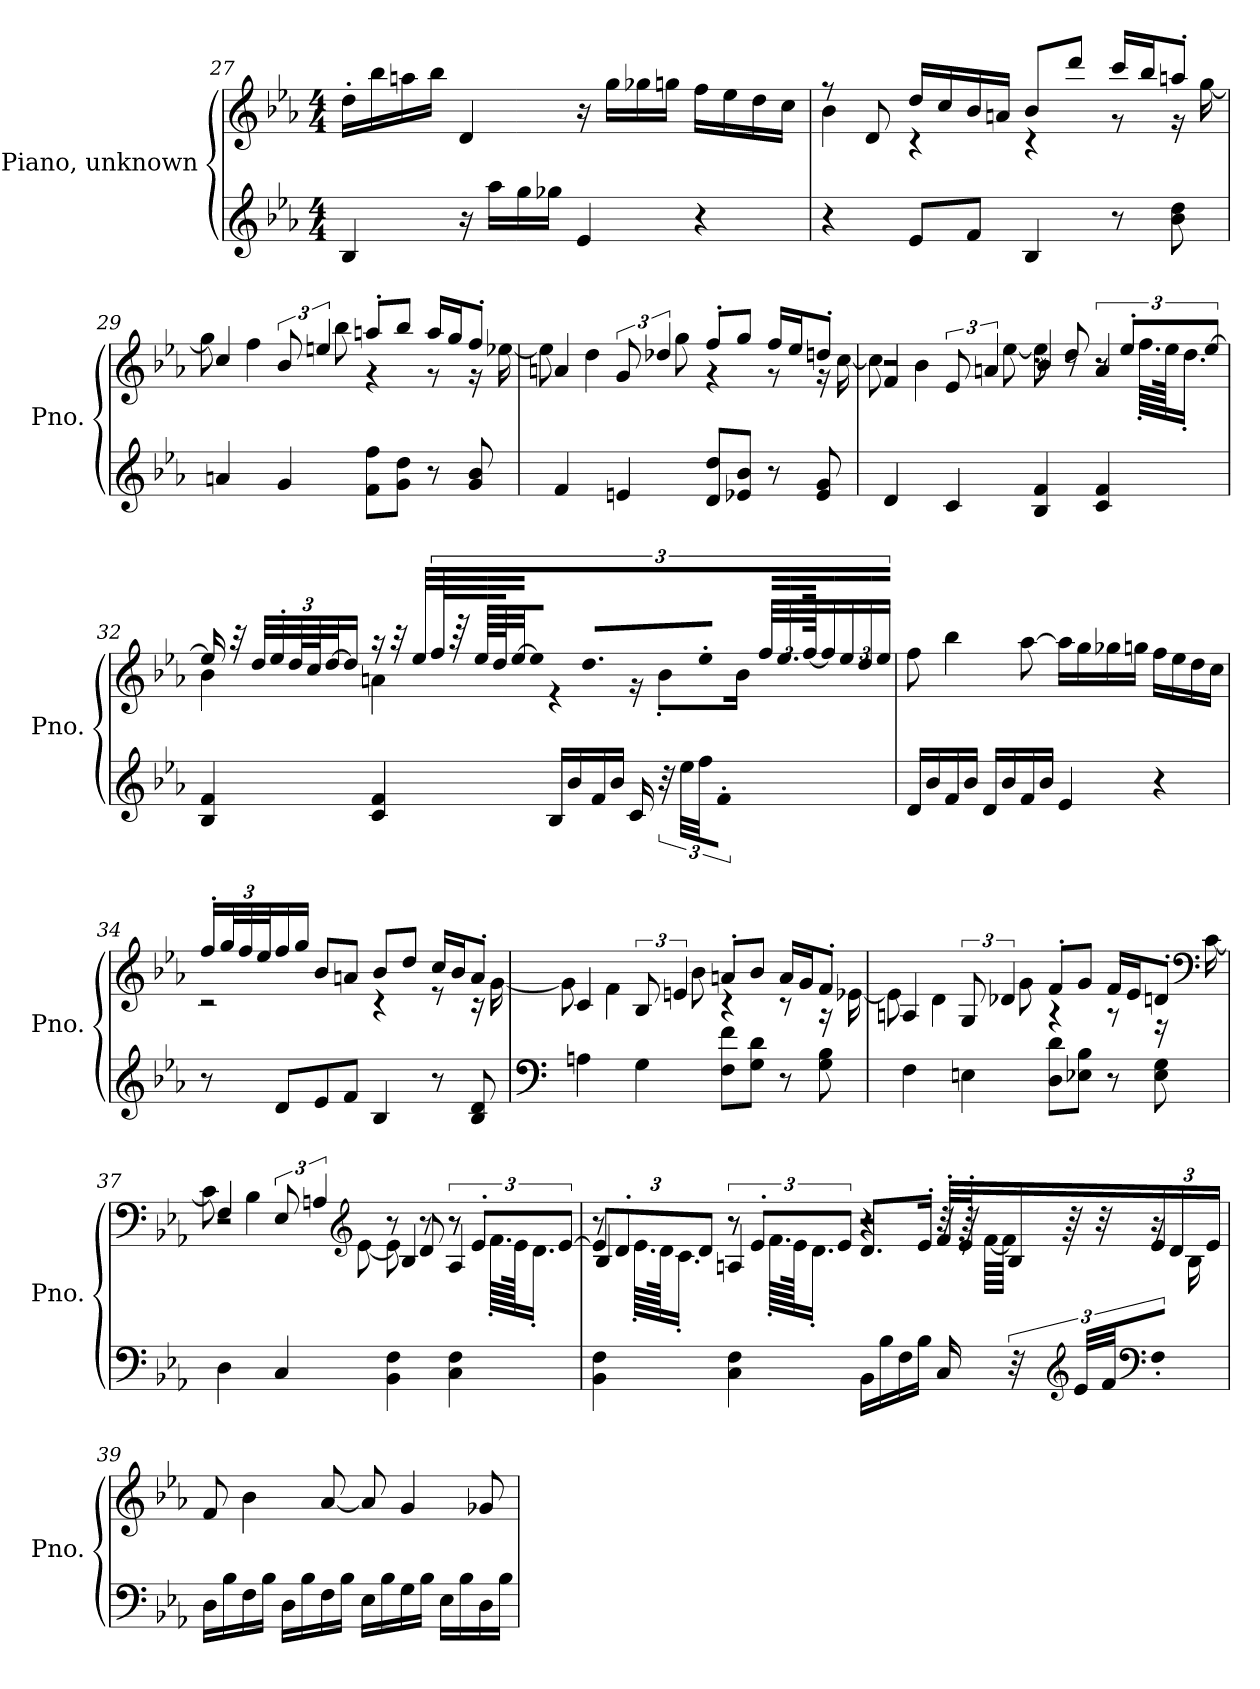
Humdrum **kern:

**kern	**kern
*part1	*part1
*staff2	*staff1
*I"Piano, unknown	*
*I'Pno.	*
!!LO:LB:g=z
*clefG2	*clefG2
*k[b-e-a-]	*k[b-e-a-]
*M4/4	*M4/4
=27	=27
4B-/	16dd'\LL
.	16bb-\
.	16aan\
.	16bb-\JJ
16r	4d/
16aa-\LL	.
16gg\	.
16gg-X\JJ	.
4e-/	16r
.	16gg\LL
.	16gg-X\
.	16ggn\JJ
4r	16ff\LL
.	16ee-\
.	16dd\
.	16cc\JJ
=28	=28
*	*^
4r	8r	4b-\
.	8d/	.
8e-/L	16dd/LL	4r
.	16cc/	.
8f/J	16b-/	.
.	16an/JJ	.
4B-/	8b-/L	4r
.	8ddd/J	.
8r	16ccc/LL	8r
.	16bb-/J	.
8b-\ 8dd\	8aan'/J	16r
.	.	[16gg\
!!LO:LB:g=z	!!
=29	=29	=29
4an/	4cc/	8gg\]
.	.	4ff\
4g/	12b-/	.
.	6een/	.
.	.	8bb-\
8f\ 8ff\L	8aan'/L	4r
8g\ 8dd\J	8bb-/J	.
8r	16aa/LL	8r
.	16gg/J	.
8g/ 8b-/	8ff'/J	16r
.	.	[16ee-X\
=30	=30	=30
4f/	4an/	8ee-\]
.	.	4dd\
4en/	12g/	.
.	6dd-X/	.
.	.	8gg\
8d/ 8dd/L	8ff'/L	4r
8e-X/ 8b-/J	8gg/J	.
8r	16ff/LL	8r
.	16ee-/J	.
8e-/ 8g/	8ddn'/J	16r
.	.	[16cc\
!!LO:LB:g=z
=31	=31	=31
*	*	*^
4d/	4f/	8cc\]	2r
.	.	4b-\	.
4c/	12e-/	.	.
.	6an/	.	.
.	.	[8ee-\	.
4B-/ 4f/	8r	8ee-\]	4b-/
.	8dd/	8r	.
4c/ 4f/	12r	8r	4a/
.	12ee-'/L	.	.
.	.	64.ff'\LLLL	.
.	.	128ee-\JJK	.
.	.	16.dd'\JJ	.
.	[12ee-/J	.	.
*	*	*v	*v
!!LO:LB:g=z
=32	=32	=32
4B-/ 4f/	16ee-/]	4b-\
.	32r	.
.	32dd/LLL	.
*	*Xbrackettup	*
.	48ee-'/	.
.	96dd/L	.
.	96cc/J	.
.	[48dd/J	.
.	16dd/JJ]	.
4c/ 4f/	16r	4an\
.	32r	.
.	32ee-/LLL	.
*	*brackettup	*
.	96ff/JJJk	.
.	96r	.
.	96ee-/LLLL	.
*	*Xbrackettup	*
.	96dd/J	.
.	[48ee-/J	.
.	16ee-/JJ]	.
16B-/LL	8.dd/L	4r
16b-/	.	.
16f/	.	.
16b-/JJ	16ee-'/Jk	.
16c/	48ff/LLL	16r
.	48.ee-/	.
.	[96ff/JK	.
48r	16ff/]	8b-'\L
48ee-\LLL	.	.
48ff\JJ	.	.
8f'\J	24ee-/	.
.	24dd/	.
.	.	16b-\Jk
.	24ee-/JJ	.
*	*v	*v
!!LO:LB:g=z
=33	=33
16d/LL	8ff\
16b-/	.
16f/	4bb-\
16b-/JJ	.
16d/LL	.
16b-/	.
16f/	[8aa-\
16b-/JJ	.
4e-/	16aa-\LL]
.	16gg\
.	16gg-X\
.	16ggn\JJ
4r	16ff\LL
.	16ee-\
.	16dd\
.	16cc\JJ
=34	=34
*	*^
8r	16ff'/LL	2r
.	48gg/L	.
.	48ff/	.
.	48ee-/J	.
8d/L	16ff/	.
.	16gg/JJ	.
8e-/	8b-/L	.
8f/J	8an/J	.
4B-/	8b-/L	4r
.	8dd/J	.
8r	16cc/LL	8r
.	16b-/J	.
8B-/ 8d/	8a'/J	16r
.	.	[16g\
!!LO:PB:g=z	!!
=35	=35	=35
*clefF4	*	*
4An\	4c/	8g\]
.	.	4f\
*	*brackettup	*
4G\	12B-/	.
.	6en/	.
.	.	8b-\
8F\ 8f\L	8an'/L	4r
8G\ 8d\J	8b-/J	.
8r	16a/LL	8r
.	16g/J	.
8G\ 8B-\	8f'/J	16r
.	.	[16e-X\
=36	=36	=36
4F\	4An/	8e-\]
.	.	4d\
4En\	12G/	.
.	6d-X/	.
.	.	8g\
8D\ 8d\L	8f'/L	4r
8E-X\ 8B-\J	8g/J	.
8r	16f/LL	8r
.	16e-/J	.
8E-\ 8G\	8dn'/J	16r
*	*clefF4	*
.	.	[16c\
!!LO:LB:g=z
=37	=37	=37
*	*	*^
4D\	4F/	8c\]	2r
.	.	4B-\	.
4C/	12E-/	.	.
.	6An/	.	.
*	*clefG2	*	*
.	.	[8e-\	.
4BB-\ 4F\	8r	8e-\]	4B-/
.	8d/	8r	.
4C\ 4F\	12r	8r	4A/
.	12e-'/L	.	.
.	.	64.f'\LLLL	.
.	.	128e-\JJK	.
.	.	16.d'\JJ	.
.	[12e-/J	.	.
!!LO:LB:g=z	!!	!!
=38	=38	=38	=38
*	*Xbrackettup	*	*
4BB-\ 4F\	12e-/L]	8r	4B-/
.	12d'/	.	.
.	.	64.e-'\LLLL	.
.	.	128d\JJK	.
.	.	16.c'\JJ	.
.	12d/J	.	.
*	*brackettup	*	*
4C\ 4F\	12r	8r	4An/
.	12e-'/L	.	.
.	.	64.f'\LLLL	.
.	.	128e-\JJK	.
.	.	16.d'\JJ	.
.	12e-/J	.	.
16BB-\LL	8.d/L	4r	2r
16B-\	.	.	.
16F\	.	.	.
16B-\JJ	16e-'/Jk	.	.
16C/	32f'/LLL	32r	.
.	32e-'/J	64r	.
.	.	[64f\LLLL	.
48r	16B-/	64f\JJJJ]	.
.	.	64r	.
*clefG2	*	*	*
48e-/LLL	.	.	.
.	.	32r	.
48f/JJ	.	.	.
*clefF4	*	*	*
*	*Xbrackettup	*	*
8F'/J	24e-/	16r	.
.	24d/	.	.
.	.	16B-\	.
.	24e-/JJ	.	.
*	*v	*v	*v
!!LO:LB:g=z
=39	=39
16D\LL	8f/
16B-\	.
16F\	4b-\
16B-\JJ	.
16D\LL	.
16B-\	.
16F\	[8a-/
16B-\JJ	.
16E-\LL	8a-/]
16B-\	.
16G\	4g/
16B-\JJ	.
16E-\LL	.
16B-\	.
16D\	8g-X/
16B-\JJ	.
=	=
*-	*-
